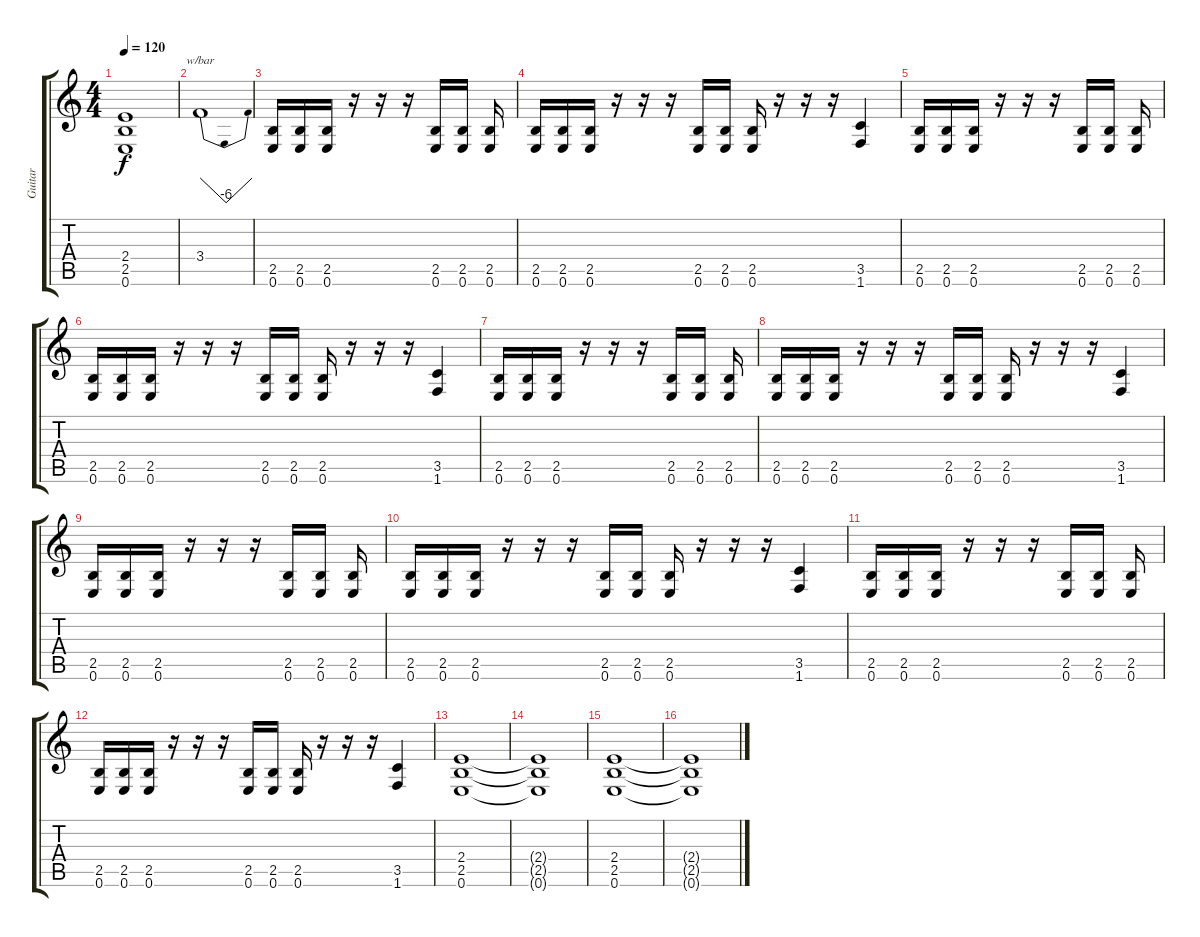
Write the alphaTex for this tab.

\track ("Guitar" "Guitar") {instrument overdrivenguitar}
\staff {score tabs}
\tuning (E4 B3 G3 D3 A2 E2) {hide}
\ts (4 4)
\tempo 120
\clef g2
\ks c
(2.4{t} 2.5{t} 0.6{t}).1{dy f} |
3.4.1{tbe (dip default 0 0 30 -24 60 0)} |
(2.5 0.6).16 (2.5 0.6).16 (2.5 0.6).16 r.16 r.16 r.16 (2.5 0.6).16 (2.5 0.6).16 (2.5 0.6).16 |
(2.5 0.6).16 (2.5 0.6).16 (2.5 0.6).16 r.16 r.16 r.16 (2.5 0.6).16 (2.5 0.6).16 (2.5 0.6).16 r.16 r.16 r.16 (3.5 1.6).4 |
(2.5 0.6).16 (2.5 0.6).16 (2.5 0.6).16 r.16 r.16 r.16 (2.5 0.6).16 (2.5 0.6).16 (2.5 0.6).16 |
(2.5 0.6).16 (2.5 0.6).16 (2.5 0.6).16 r.16 r.16 r.16 (2.5 0.6).16 (2.5 0.6).16 (2.5 0.6).16 r.16 r.16 r.16 (3.5 1.6).4 |
(2.5 0.6).16 (2.5 0.6).16 (2.5 0.6).16 r.16 r.16 r.16 (2.5 0.6).16 (2.5 0.6).16 (2.5 0.6).16 |
(2.5 0.6).16 (2.5 0.6).16 (2.5 0.6).16 r.16 r.16 r.16 (2.5 0.6).16 (2.5 0.6).16 (2.5 0.6).16 r.16 r.16 r.16 (3.5 1.6).4 |
(2.5 0.6).16 (2.5 0.6).16 (2.5 0.6).16 r.16 r.16 r.16 (2.5 0.6).16 (2.5 0.6).16 (2.5 0.6).16 |
(2.5 0.6).16 (2.5 0.6).16 (2.5 0.6).16 r.16 r.16 r.16 (2.5 0.6).16 (2.5 0.6).16 (2.5 0.6).16 r.16 r.16 r.16 (3.5 1.6).4 |
(2.5 0.6).16 (2.5 0.6).16 (2.5 0.6).16 r.16 r.16 r.16 (2.5 0.6).16 (2.5 0.6).16 (2.5 0.6).16 |
(2.5 0.6).16 (2.5 0.6).16 (2.5 0.6).16 r.16 r.16 r.16 (2.5 0.6).16 (2.5 0.6).16 (2.5 0.6).16 r.16 r.16 r.16 (3.5 1.6).4 |
(2.4 2.5 0.6).1 |
(2.4{t} 2.5{t} 0.6{t}).1 |
(2.4 2.5 0.6).1 |
(2.4{t} 2.5{t} 0.6{t}).1
